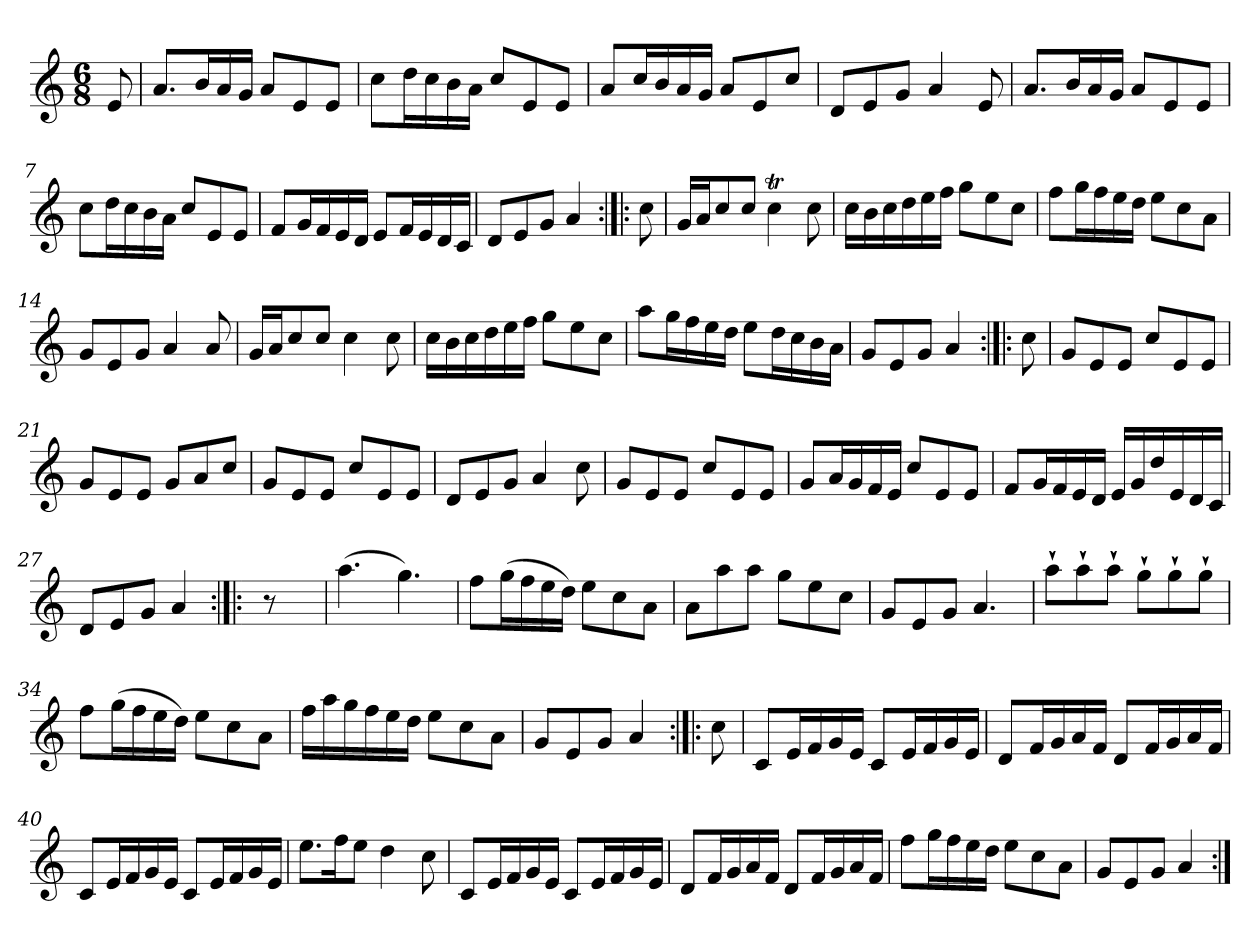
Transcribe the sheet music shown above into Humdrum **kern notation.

**kern
*part1
*staff1
*clefG2
*k[]
*M6/8
*MM120
=1
8e/
=2
8.a/L
16b/L
16a/
16g/JJ
8a/L
8e/
8e/J
=3
8cc\L
16dd\L
16cc\
16b\
16a\JJ
8cc/L
8e/
8e/J
=4
8a/L
16cc/L
16b/
16a/
16g/JJ
8a/L
8e/
8cc/J
=5
8d/L
8e/
8g/J
4a/
8e/
=6
8.a/L
16b/L
16a/
16g/JJ
8a/L
8e/
8e/J
=7
8cc\L
16dd\L
16cc\
16b\
16a\JJ
8cc/L
8e/
8e/J
!!LO:LB:g=z
=8
8f/L
16g/L
16f/
16e/
16d/JJ
8e/L
16f/L
16e/
16d/
16c/JJ
=9
8d/L
8e/
8g/J
4a/
=10:|!|:
8cc\
=11
16g/LL
16a/J
8cc/
8cc/J
4ccT\
8cc\
=12
16cc\LL
16b\
16cc\
16dd\
16ee\
16ff\JJ
8gg\L
8ee\
8cc\J
=13
8ff\L
16gg\L
16ff\
16ee\
16dd\JJ
8ee\L
8cc\
8a\J
=14
8g/L
8e/
8g/J
4a/
8a/
!!LO:LB:g=z
=15
16g/LL
16a/J
8cc/
8cc/J
4cc\
8cc\
=16
16cc\LL
16b\
16cc\
16dd\
16ee\
16ff\JJ
8gg\L
8ee\
8cc\J
=17
8aa\L
16gg\L
16ff\
16ee\
16dd\JJ
8ee\L
16dd\L
16cc\
16b\
16a\JJ
=18
8g/L
8e/
8g/J
4a/
=19:|!|:
8cc\
=20
8g/L
8e/
8e/J
8cc/L
8e/
8e/J
=21
8g/L
8e/
8e/J
8g/L
8a/
8cc/J
!!LO:LB:g=z
=22
8g/L
8e/
8e/J
8cc/L
8e/
8e/J
=23
8d/L
8e/
8g/J
4a/
8cc\
=24
8g/L
8e/
8e/J
8cc/L
8e/
8e/J
=25
8g/L
16a/L
16g/
16f/
16e/JJ
8cc/L
8e/
8e/J
=26
8f/L
16g/L
16f/
16e/
16d/JJ
16e/LL
16g/
16dd/
16e/
16d/
16c/JJ
=27
8d/L
8e/
8g/J
4a/
=28:|!|:
8r
=29
(>4.aa\
4.gg\)
!!LO:LB:g=z
=30
8ff\L
(>16gg\L
16ff\
16ee\
16dd\JJ)
8ee\L
8cc\
8a\J
=31
8a\L
8aa\
8aa\J
8gg\L
8ee\
8cc\J
=32
8g/L
8e/
8g/J
4.a/
=33
8aa`\L
8aa`\
8aa`\J
8gg`\L
8gg`\
8gg`\J
=34
8ff\L
(>16gg\L
16ff\
16ee\
16dd\JJ)
8ee\L
8cc\
8a\J
=35
16ff\LL
16aa\
16gg\
16ff\
16ee\
16dd\JJ
8ee\L
8cc\
8a\J
=36
8g/L
8e/
8g/J
4a/
!!LO:LB:g=z
=37:|!|:
8cc\
=38
8c/L
16e/L
16f/
16g/
16e/JJ
8c/L
16e/L
16f/
16g/
16e/JJ
=39
8d/L
16f/L
16g/
16a/
16f/JJ
8d/L
16f/L
16g/
16a/
16f/JJ
=40
8c/L
16e/L
16f/
16g/
16e/JJ
8c/L
16e/L
16f/
16g/
16e/JJ
=41
8.ee\L
16ff\K
8ee\J
4dd\
8cc\
=42
8c/L
16e/L
16f/
16g/
16e/JJ
8c/L
16e/L
16f/
16g/
16e/JJ
!!LO:LB:g=z
=43
8d/L
16f/L
16g/
16a/
16f/JJ
8d/L
16f/L
16g/
16a/
16f/JJ
=44
8ff\L
16gg\L
16ff\
16ee\
16dd\JJ
8ee\L
8cc\
8a\J
=45
8g/L
8e/
8g/J
4a/
=:|!
*-
